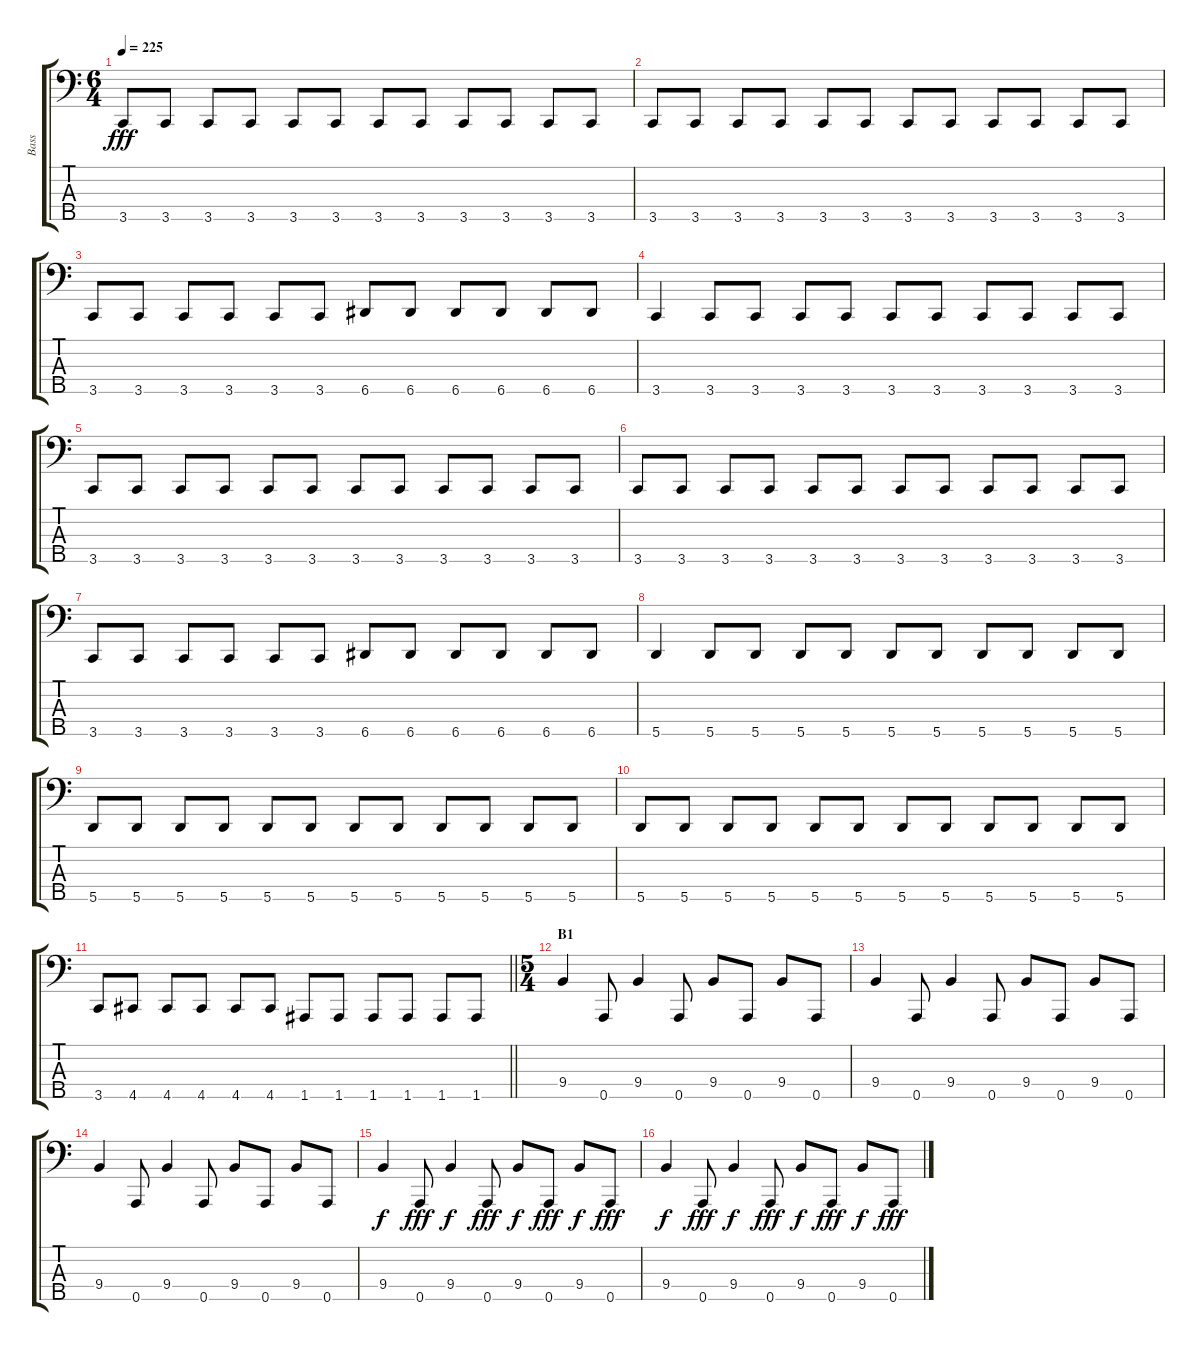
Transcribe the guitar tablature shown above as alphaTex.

\track ("Bass" "Bass") {instrument slapbass2}
\staff {score tabs}
\tuning (F2 C2 G1 D1 A0) {hide}
\ts (6 4)
\tempo 225
\clef f4
\ks c
3.5.8{dy fff} 3.5.8 3.5.8 3.5.8 3.5.8 3.5.8 3.5.8 3.5.8 3.5.8 3.5.8 3.5.8 3.5.8 |
3.5.8 3.5.8 3.5.8 3.5.8 3.5.8 3.5.8 3.5.8 3.5.8 3.5.8 3.5.8 3.5.8 3.5.8 |
3.5.8 3.5.8 3.5.8 3.5.8 3.5.8 3.5.8 6.5.8 6.5.8 6.5.8 6.5.8 6.5.8 6.5.8 |
3.5.4 3.5.8 3.5.8 3.5.8 3.5.8 3.5.8 3.5.8 3.5.8 3.5.8 3.5.8 3.5.8 |
3.5.8 3.5.8 3.5.8 3.5.8 3.5.8 3.5.8 3.5.8 3.5.8 3.5.8 3.5.8 3.5.8 3.5.8 |
3.5.8 3.5.8 3.5.8 3.5.8 3.5.8 3.5.8 3.5.8 3.5.8 3.5.8 3.5.8 3.5.8 3.5.8 |
3.5.8 3.5.8 3.5.8 3.5.8 3.5.8 3.5.8 6.5.8 6.5.8 6.5.8 6.5.8 6.5.8 6.5.8 |
5.5.4 5.5.8 5.5.8 5.5.8 5.5.8 5.5.8 5.5.8 5.5.8 5.5.8 5.5.8 5.5.8 |
5.5.8 5.5.8 5.5.8 5.5.8 5.5.8 5.5.8 5.5.8 5.5.8 5.5.8 5.5.8 5.5.8 5.5.8 |
5.5.8 5.5.8 5.5.8 5.5.8 5.5.8 5.5.8 5.5.8 5.5.8 5.5.8 5.5.8 5.5.8 5.5.8 |
\barLineRight lightlight
3.5.8 4.5.8 4.5.8 4.5.8 4.5.8 4.5.8 1.5.8 1.5.8 1.5.8 1.5.8 1.5.8 1.5.8 |
\ts (5 4)
\section ("" "B1")
9.4.4 0.5.8 9.4.4 0.5.8 9.4.8 0.5.8 9.4.8 0.5.8 |
9.4.4 0.5.8 9.4.4 0.5.8 9.4.8 0.5.8 9.4.8 0.5.8 |
9.4.4 0.5.8 9.4.4 0.5.8 9.4.8 0.5.8 9.4.8 0.5.8 |
9.4.4{dy f} 0.5.8{dy fff} 9.4.4{dy f} 0.5.8{dy fff} 9.4.8{dy f} 0.5.8{dy fff} 9.4.8{dy f} 0.5.8{dy fff} |
9.4.4{dy f} 0.5.8{dy fff} 9.4.4{dy f} 0.5.8{dy fff} 9.4.8{dy f} 0.5.8{dy fff} 9.4.8{dy f} 0.5.8{dy fff}
